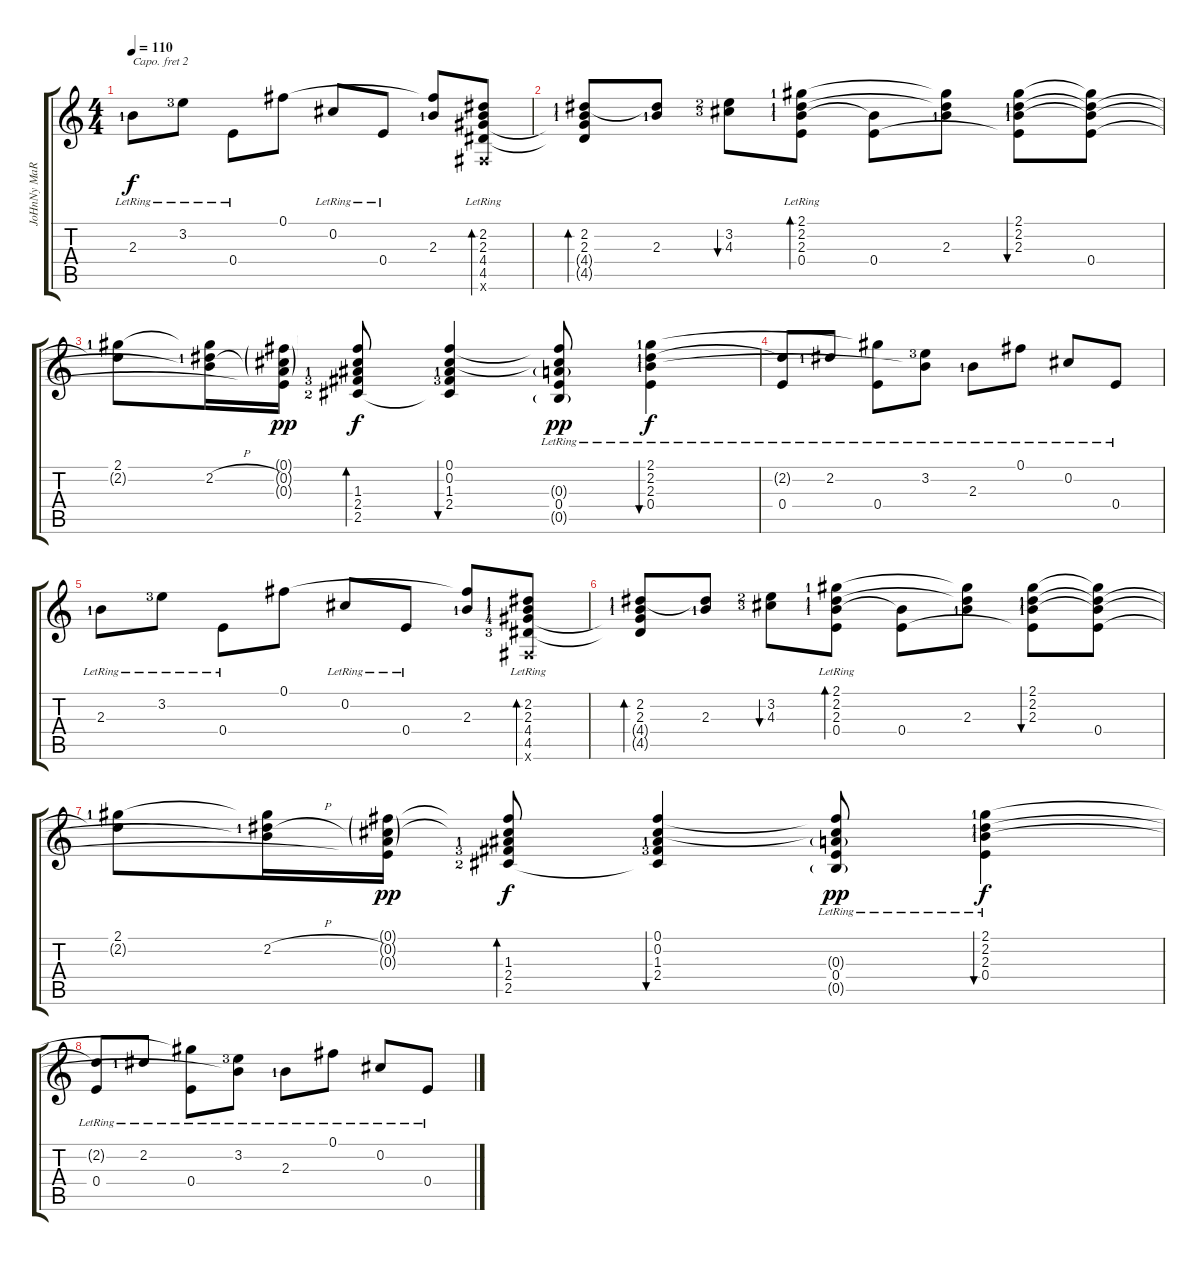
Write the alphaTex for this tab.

\track ("JoHnNy MaRr" "JoHnNy MaR") {instrument electricguitarclean}
\staff {score tabs}
\capo 2
\tuning (E4 B3 G3 D3 A2 E2) {hide}
\ts (4 4)
\tempo 110
\clef g2
\ks c
2.3{lr lf 2}.8{dy f} 3.2{lr lf 4}.8 0.4{lr}.8 0.1.8 0.2{lr}.8 0.4{lr}.8 (0.1{t} 2.3{lf 2}).8 (2.2 2.3{lr} 4.4 4.5 0.6{x}).8{bd 60 volume 15} |
(2.2{lf 2} 2.3{lf 2} 4.4{t} 4.5{t}).8{bd 30} (2.2{t} 2.3{lf 2}).8 (3.2{lf 3} 4.3{lf 4}).8{bu 30 volume 14} (2.1{lf 2} 2.2{lf 2} 2.3{lr lf 2} 0.4).8{bd 60 volume 14} (2.3{t} 0.4).8{volume 16} (2.1{t} 2.2{t} 2.3{lf 2}).8 (2.1 2.2{lf 2} 2.3{lf 2} 0.4{t}).8{bu 60} (2.1{t} 2.2{t} 2.3{t} 0.4).8 |
(2.1{lf 2} 2.2{t}).8 (2.1{t} 2.2{h lf 2} 2.3{t}).16 (0.1{g} 0.2{g} 0.3{g} 0.4{t}).16{dy pp volume 15} (0.1{t} 0.2{t} 1.3{lf 2} 2.4{lf 4} 2.5{lf 3}).8{bd 30 dy f volume 13} (0.1 0.2 1.3{lf 2} 2.4{lf 4} 2.5{t}).4{bu 30 volume 16} (0.1{t} 0.2{t} 0.3{g} 0.4 0.5{g lr}).8{dy pp} (2.1{lf 2} 2.2{lr lf 2} 2.3{lr lf 2} 0.4).4{bu 60 dy f volume 15} |
(2.2{t} 0.4{lr}).8{volume 16} 2.2{lr lf 2}.8 (2.1{t} 0.4{lr}).8 (3.2{lr lf 4} 2.3{t}).8 2.3{lr lf 2}.8 0.1{lr}.8 0.2{lr}.8 0.4{lr}.8 |
2.3{lr lf 2}.8 3.2{lr lf 4}.8 0.4{lr}.8 0.1.8 0.2{lr}.8 0.4{lr}.8 (0.1{t} 2.3{lf 2}).8 (2.2{lf 2} 2.3{lr lf 2} 4.4{lf 5} 4.5{lf 4} 0.6{x}).8{bd 60 volume 15} |
(2.2{lf 2} 2.3{lf 2} 4.4{t} 4.5{t}).8{bd 30} (2.2{t} 2.3{lf 2}).8 (3.2{lf 3} 4.3{lf 4}).8{bu 30 volume 14} (2.1{lf 2} 2.2{lf 2} 2.3{lr lf 2} 0.4).8{bd 60 volume 14} (2.3{t} 0.4).8{volume 16} (2.1{t} 2.2{t} 2.3{lf 2}).8 (2.1 2.2{lf 2} 2.3{lf 2} 0.4{t}).8{bu 60} (2.1{t} 2.2{t} 2.3{t} 0.4).8 |
(2.1{lf 2} 2.2{t}).8 (2.1{t} 2.2{h lf 2} 2.3{t}).16 (0.1{g} 0.2{g} 0.3{g} 0.4{t}).16{dy pp volume 15} (0.1{t} 0.2{t} 1.3{lf 2} 2.4{lf 4} 2.5{lf 3}).8{bd 30 dy f volume 13} (0.1 0.2 1.3{lf 2} 2.4{lf 4} 2.5{t}).4{bu 30 volume 16} (0.1{t} 0.2{t} 0.3{g} 0.4 0.5{g lr}).8{dy pp} (2.1{lf 2} 2.2{lr lf 2} 2.3{lr lf 2} 0.4).4{bu 60 dy f volume 15} |
(2.2{t} 0.4{lr}).8{volume 16} 2.2{lr lf 2}.8 (2.1{t} 0.4{lr}).8 (3.2{lr lf 4} 2.3{t}).8 2.3{lr lf 2}.8 0.1{lr}.8 0.2{lr}.8 0.4{lr}.8
